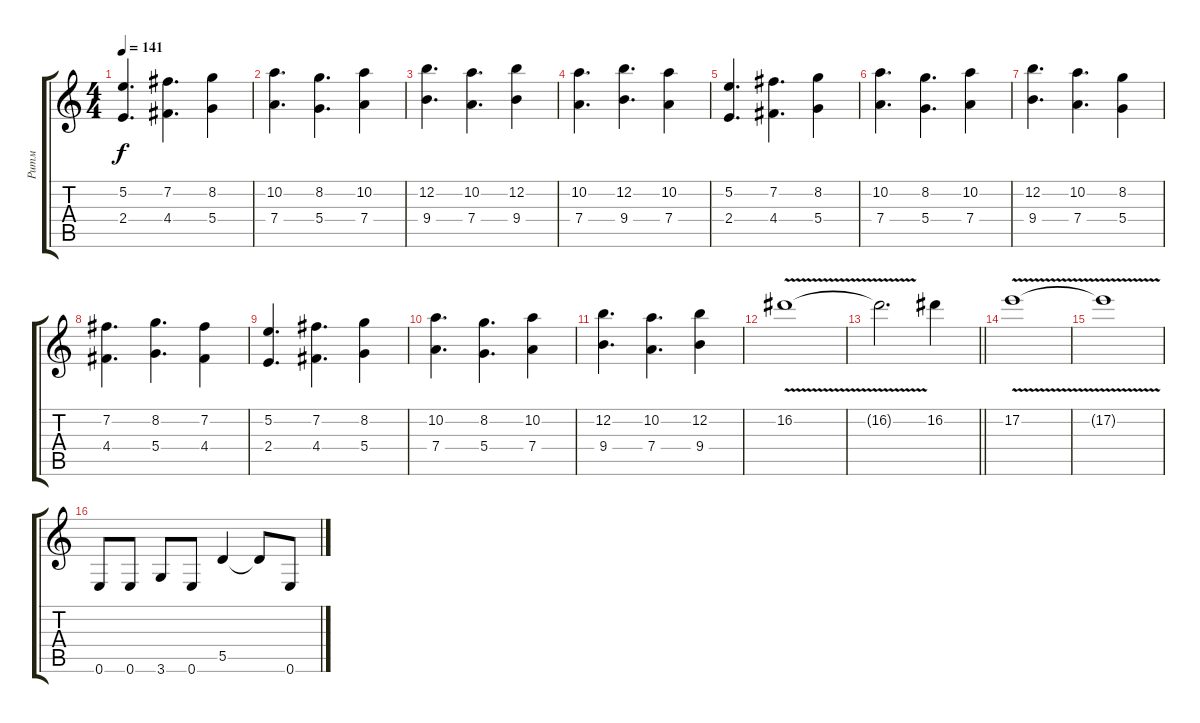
\track ("Ритм" "Ритм") {instrument distortionguitar}
\staff {score tabs}
\tuning (E4 B3 G3 D3 A2 E2) {hide}
\ts (4 4)
\tempo 141
\clef g2
\ks c
(5.2 2.4).4{d dy f} (7.2 4.4).4{d} (8.2 5.4).4 |
(10.2 7.4).4{d} (8.2 5.4).4{d} (10.2 7.4).4 |
(12.2 9.4).4{d} (10.2 7.4).4{d} (12.2 9.4).4 |
(10.2 7.4).4{d} (12.2 9.4).4{d} (10.2 7.4).4 |
(5.2 2.4).4{d} (7.2 4.4).4{d} (8.2 5.4).4 |
(10.2 7.4).4{d} (8.2 5.4).4{d} (10.2 7.4).4 |
(12.2 9.4).4{d} (10.2 7.4).4{d} (8.2 5.4).4 |
(7.2 4.4).4{d} (8.2 5.4).4{d} (7.2 4.4).4 |
(5.2 2.4).4{d} (7.2 4.4).4{d} (8.2 5.4).4 |
(10.2 7.4).4{d} (8.2 5.4).4{d} (10.2 7.4).4 |
(12.2 9.4).4{d} (10.2 7.4).4{d} (12.2 9.4).4 |
16.2{v}.1 |
\barLineRight lightlight
16.2{t}.2{d} 16.2.4 |
17.2{v}.1 |
17.2{t}.1 |
0.6.8 0.6.8 3.6.8 0.6.8 5.5.4 5.5{t}.8 0.6.8
